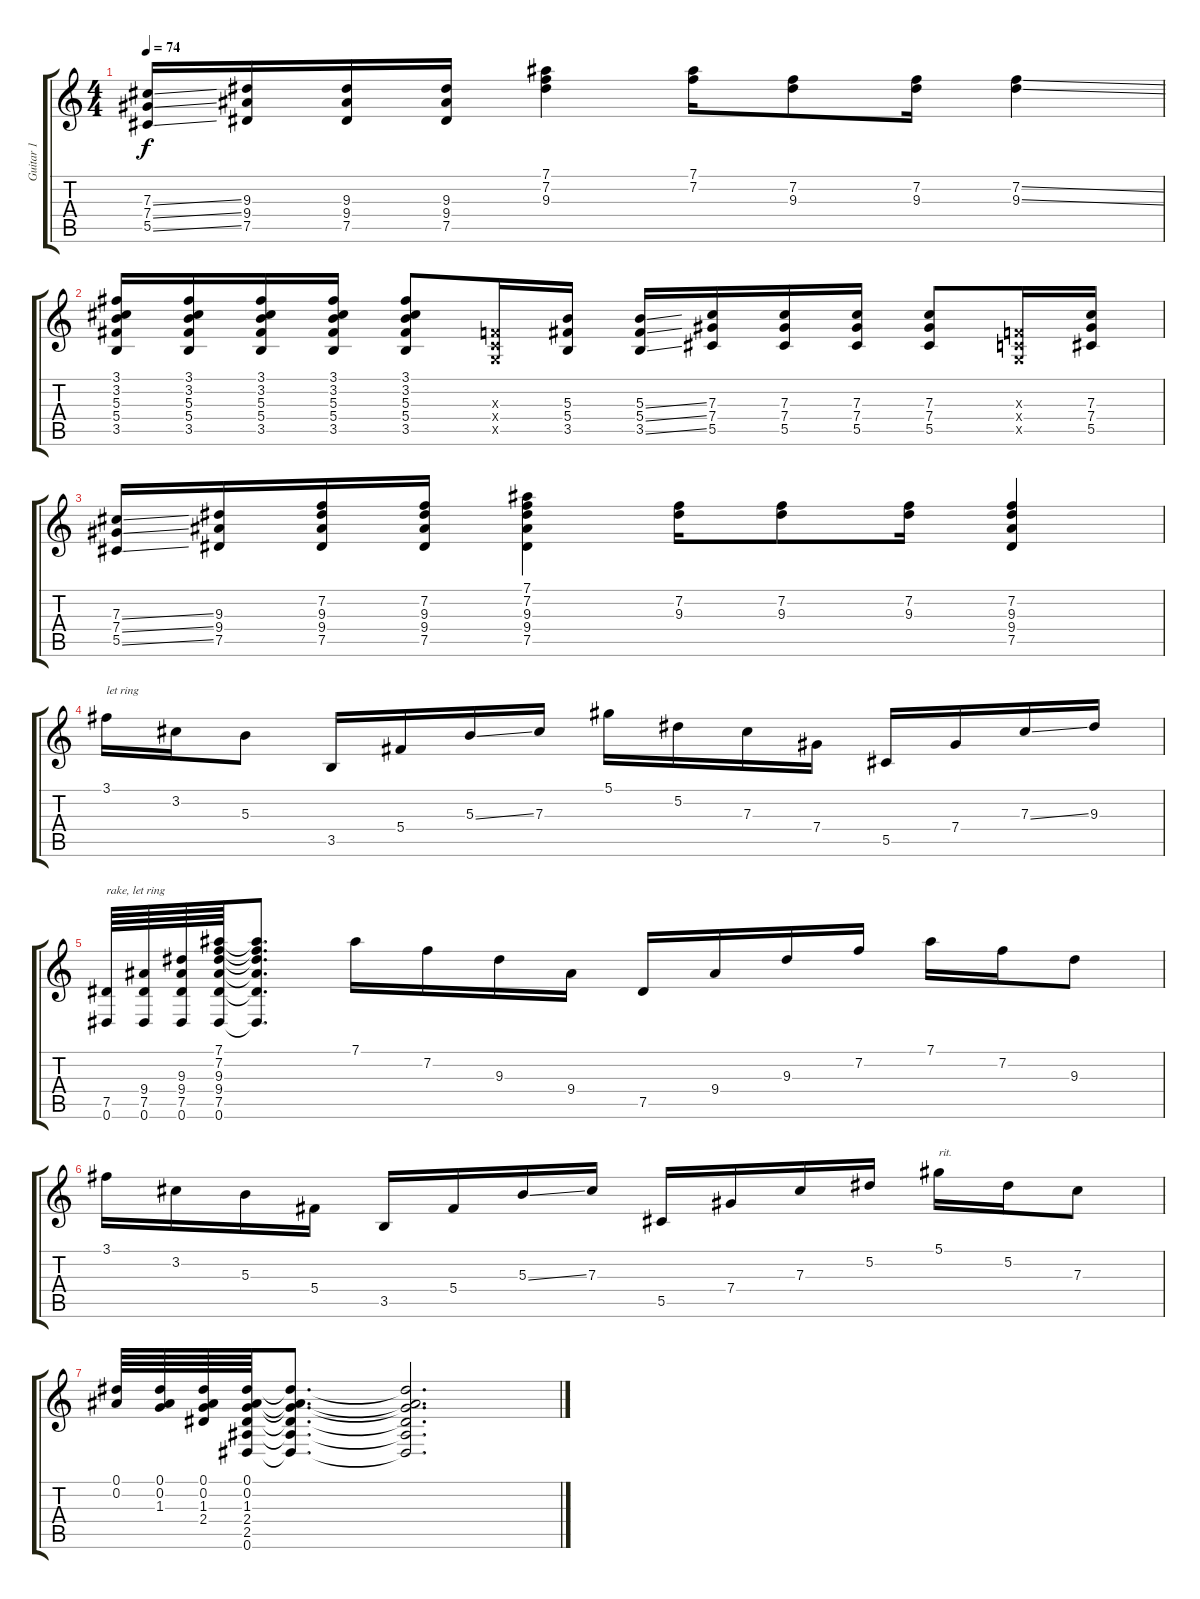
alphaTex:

\track ("Guitar 1" "Guitar 1") {instrument acousticguitarsteel}
\staff {score tabs}
\tuning (Eb4 Bb3 Gb3 Db3 Ab2 Eb2) {hide}
\ts (4 4)
\tempo 74
\clef g2
\ks c
(7.3{ss} 7.4{ss} 5.5{ss}).16{dy f} (9.3 9.4 7.5).16 (9.3 9.4 7.5).16 (9.3 9.4 7.5).16 (7.1 7.2 9.3).4 (7.1 7.2).16 (7.2 9.3).8 (7.2 9.3).16 (7.2{ss} 9.3{ss}).4 |
(3.1 3.2 5.3 5.4 3.5).16 (3.1 3.2 5.3 5.4 3.5).16 (3.1 3.2 5.3 5.4 3.5).16 (3.1 3.2 5.3 5.4 3.5).16 (3.1 3.2 5.3 5.4 3.5).8 (-1.3{x} -1.4{x} -1.5{x}).16 (5.3 5.4 3.5).16 (5.3{ss} 5.4{ss} 3.5{ss}).16 (7.3 7.4 5.5).16 (7.3 7.4 5.5).16 (7.3 7.4 5.5).16 (7.3 7.4 5.5).8 (-1.3{x} -1.4{x} -1.5{x}).16 (7.3 7.4 5.5).16 |
(7.3{ss} 7.4{ss} 5.5{ss}).16 (9.3 9.4 7.5).16 (7.2 9.3 9.4 7.5).16 (7.2 9.3 9.4 7.5).16 (7.1 7.2 9.3 9.4 7.5).4 (7.2 9.3).16 (7.2 9.3).8 (7.2 9.3).16 (7.2 9.3 9.4 7.5).4 |
3.1.16{txt "let ring"} 3.2.16 5.3.8 3.5.16 5.4.16 5.3{ss}.16 7.3.16 5.1.16 5.2.16 7.3.16 7.4.16 5.5.16 7.4.16 7.3{ss}.16 9.3.16 |
(7.5 0.6).64{txt "rake, let ring"} (9.4 7.5 0.6).64 (9.3 9.4 7.5 0.6).64 (7.1 7.2 9.3 9.4 7.5 0.6).64 (7.1{t} 7.2{t} 9.3{t} 9.4{t} 7.5{t} 0.6{t}).8{d} 7.1.16 7.2.16 9.3.16 9.4.16 7.5.16 9.4.16 9.3.16 7.2.16 7.1.16 7.2.16 9.3.8 |
3.1.16 3.2.16 5.3.16 5.4.16 3.5.16 5.4.16 5.3{ss}.16 7.3.16 5.5.16 7.4.16 7.3.16 5.2.16 5.1.16{txt "rit."} 5.2.16 7.3.8 |
(0.1 0.2).64 (0.1 0.2 1.3).64 (0.1 0.2 1.3 2.4).64 (0.1 0.2 1.3 2.4 2.5 0.6).64 (0.1{t} 0.2{t} 1.3{t} 2.4{t} 2.5{t} 0.6{t}).8{d} (0.1{t} 0.2{t} 1.3{t} 2.4{t} 2.5{t} 0.6{t}).2{d}
